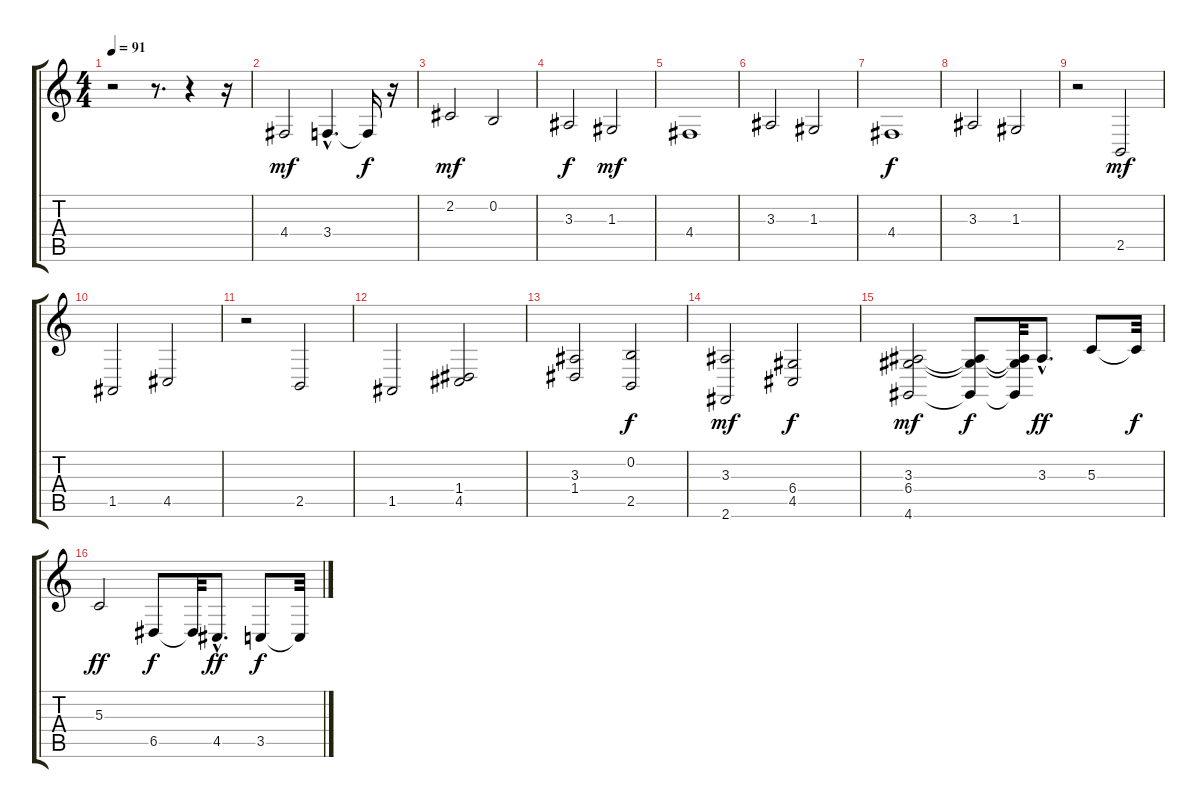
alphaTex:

\track "" {instrument stringensemble2}
\staff {score tabs}
\tuning (E4 B3 G3 D3 A2 E2) {hide}
\ts (4 4)
\tempo 91
\clef g2
\ks c
r.2{dy mf} r.8{d} r.4 r.16 |
4.4.2 3.4{hac}.4{d} 3.4{t}.16{dy f} r.16 |
2.2.2{dy mf} 0.2.2 |
3.3.2{dy f} 1.3.2{dy mf} |
4.4.1 |
3.3.2 1.3.2 |
4.4.1{dy f} |
3.3.2 1.3.2 |
r.2 2.5.2{dy mf} |
1.5.2 4.5.2 |
r.2 2.5.2 |
1.5.2 (1.4 4.5).2 |
(3.3 1.4).2 (0.2 2.5).2{dy f} |
(3.3 2.6).2{dy mf} (6.4 4.5).2{dy f} |
(3.3 6.4 4.6).2{dy mf} (3.3{t} 6.4{t} 4.6{t}).8{dy f} (3.3{t} 6.4{t} 4.6{t}).32 3.3{hac}.8{d dy ff} 5.3.8 5.3{t}.32{dy f} |
5.3.2{dy ff} 6.5.8{dy f} 6.5{t}.32 4.5{hac}.8{d dy ff} 3.5.8{dy f} 3.5{t}.32
